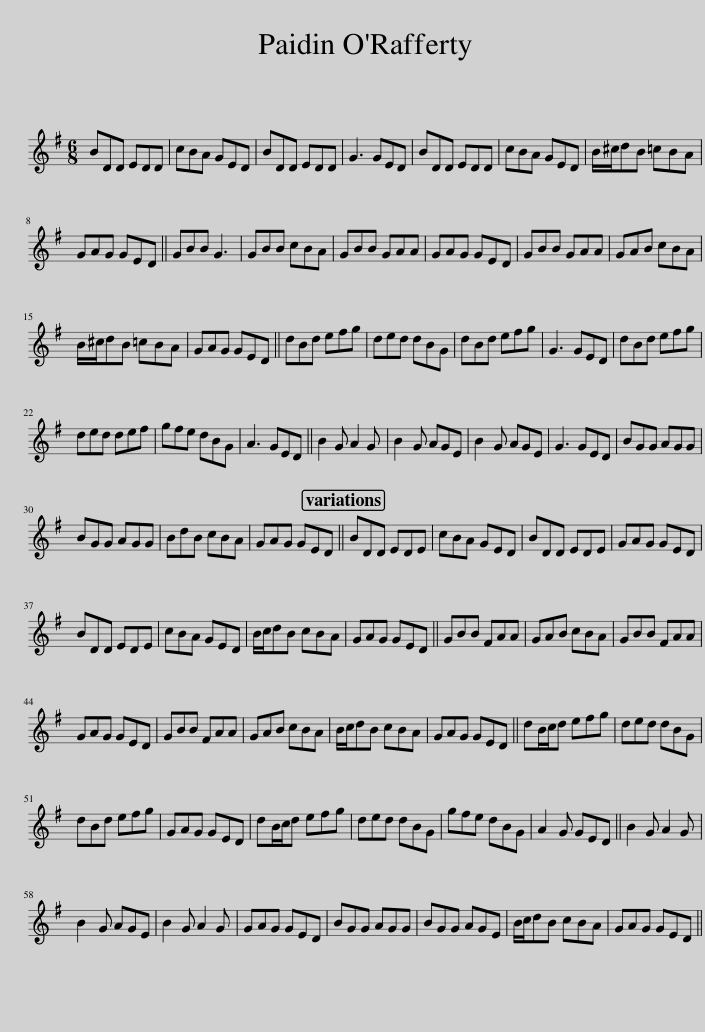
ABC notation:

X:1
L:1/8
M:6/8
I:linebreak $
K:G
V:1 treble
V:1
 BDD EDD | cBA GED | BDD EDD | G3 GED | BDD EDD | %5
 cBA GED | B/^c/dB =cBA |$ GAG GED || GBB G3 | GBB cBA | %10
 GBB GAA | GAG GED | GBB GAA | GAB cBA |$ B/^c/dB =cBA | %15
 GAG GED || dBd efg | ded dBG | dBd efg | G3 GED | %20
 dBd efg |$ ded def | gfe dBG | A3 GED || B2 G A2 G | %25
 B2 G AGE | B2 G AGE | G3 GED | BGG AGG |$ BGG AGG | %30
 BdB cBA | GAG GED || BDD EDE | cBA GED | BDD EDE | %35
 GAG GED |$ BDD EDE | cBA GED | B/c/dB cBA | GAG GED || %40
 GBB FAA | GAB cBA | GBB FAA |$ GAG GED | GBB FAA | %45
 GAB cBA | B/c/dB cBA | GAG GED || dB/c/d efg | ded dBG |$ %50
 dBd efg | GAG GED | dB/c/d efg | ded dBG | gfe dBG | %55
 A2 G GED || B2 G A2 G |$ B2 G AGE | B2 G A2 G | GAG GED | %60
 BGG AGG | BGG AGE | B/c/dB cBA | GAG GED || %64
